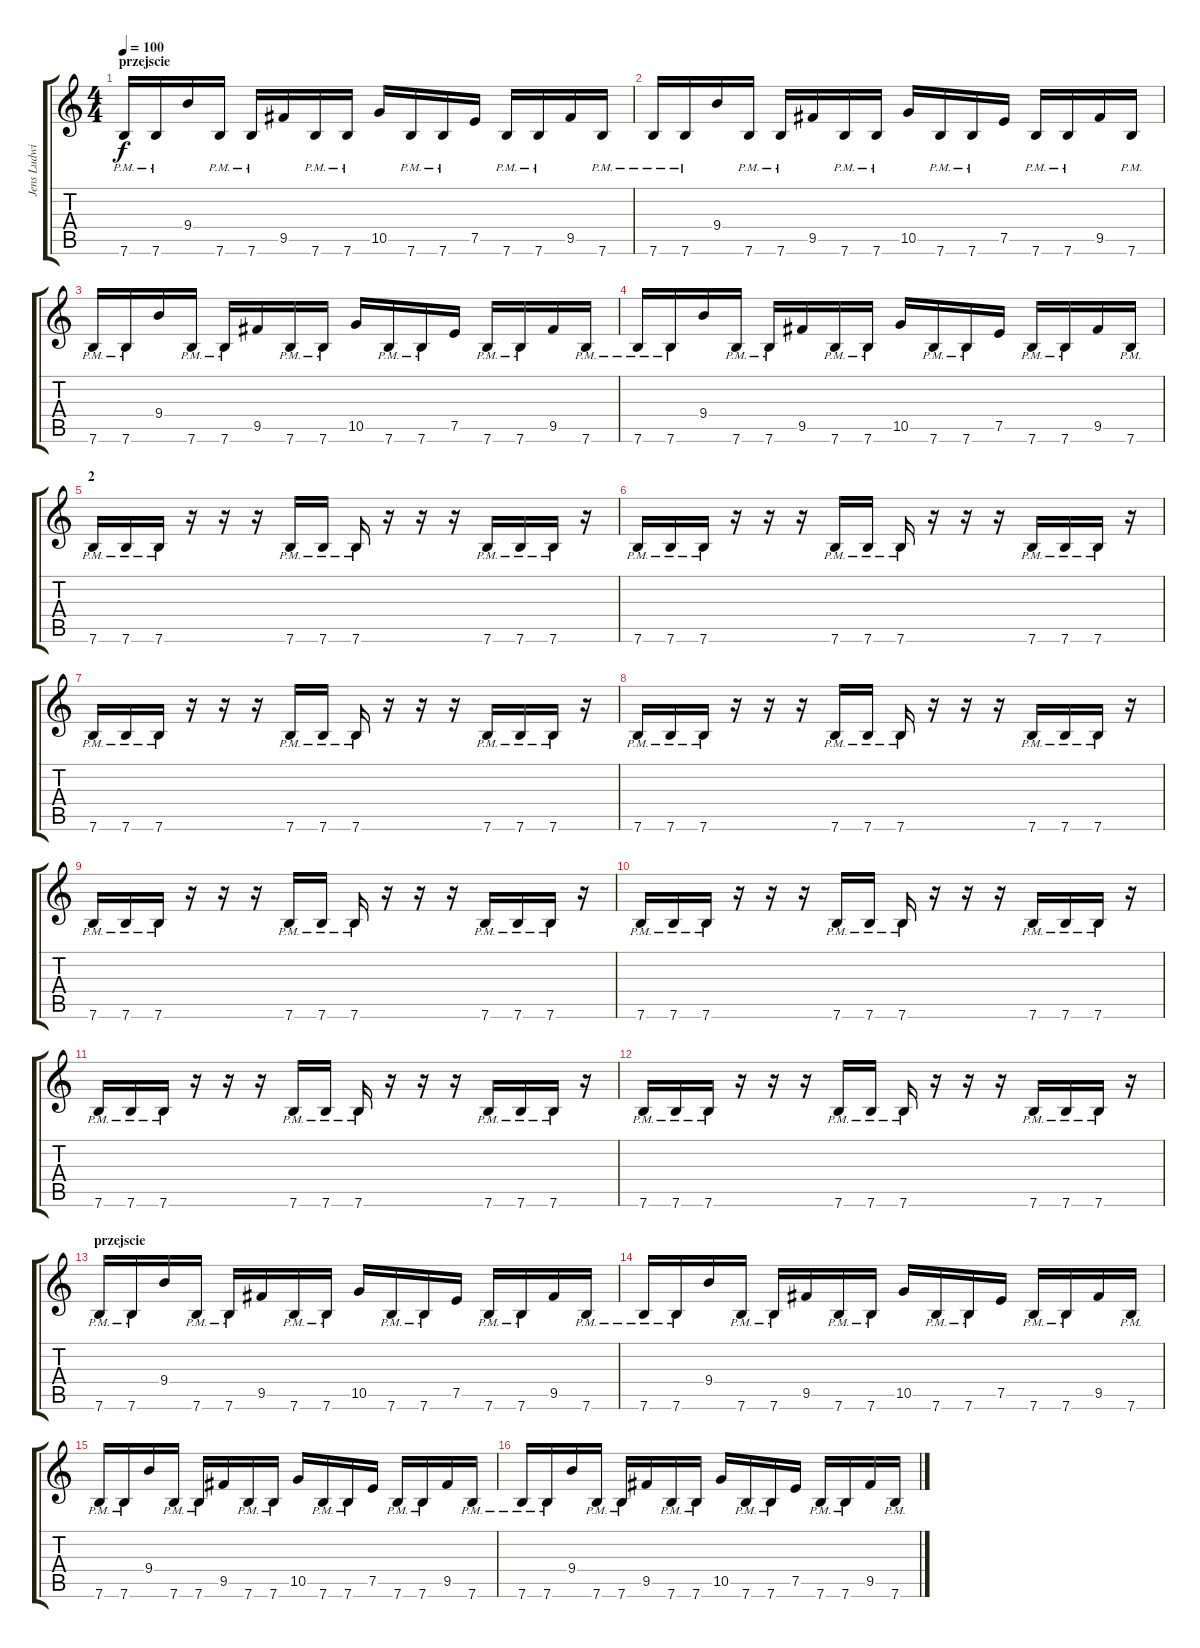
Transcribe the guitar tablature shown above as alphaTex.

\track ("Jens Ludwig" "Jens Ludwi") {instrument overdrivenguitar}
\staff {score tabs}
\tuning (E4 B3 G3 D3 A2 E2) {hide}
\ts (4 4)
\section ("" "przejscie")
\tempo 100
\clef g2
\ks c
7.6{pm}.16{dy f} 7.6{pm}.16 9.4.16 7.6{pm}.16 7.6{pm}.16 9.5.16 7.6{pm}.16 7.6{pm}.16 10.5.16 7.6{pm}.16 7.6{pm}.16 7.5.16 7.6{pm}.16 7.6{pm}.16 9.5.16 7.6{pm}.16 |
7.6{pm}.16 7.6{pm}.16 9.4.16 7.6{pm}.16 7.6{pm}.16 9.5.16 7.6{pm}.16 7.6{pm}.16 10.5.16 7.6{pm}.16 7.6{pm}.16 7.5.16 7.6{pm}.16 7.6{pm}.16 9.5.16 7.6{pm}.16 |
7.6{pm}.16 7.6{pm}.16 9.4.16 7.6{pm}.16 7.6{pm}.16 9.5.16 7.6{pm}.16 7.6{pm}.16 10.5.16 7.6{pm}.16 7.6{pm}.16 7.5.16 7.6{pm}.16 7.6{pm}.16 9.5.16 7.6{pm}.16 |
7.6{pm}.16 7.6{pm}.16 9.4.16 7.6{pm}.16 7.6{pm}.16 9.5.16 7.6{pm}.16 7.6{pm}.16 10.5.16 7.6{pm}.16 7.6{pm}.16 7.5.16 7.6{pm}.16 7.6{pm}.16 9.5.16 7.6{pm}.16 |
\section ("" "2")
7.6{pm}.16 7.6{pm}.16 7.6{pm}.16 r.16 r.16 r.16 7.6{pm}.16 7.6{pm}.16 7.6{pm}.16 r.16 r.16 r.16 7.6{pm}.16 7.6{pm}.16 7.6{pm}.16 r.16 |
7.6{pm}.16 7.6{pm}.16 7.6{pm}.16 r.16 r.16 r.16 7.6{pm}.16 7.6{pm}.16 7.6{pm}.16 r.16 r.16 r.16 7.6{pm}.16 7.6{pm}.16 7.6{pm}.16 r.16 |
7.6{pm}.16 7.6{pm}.16 7.6{pm}.16 r.16 r.16 r.16 7.6{pm}.16 7.6{pm}.16 7.6{pm}.16 r.16 r.16 r.16 7.6{pm}.16 7.6{pm}.16 7.6{pm}.16 r.16 |
7.6{pm}.16 7.6{pm}.16 7.6{pm}.16 r.16 r.16 r.16 7.6{pm}.16 7.6{pm}.16 7.6{pm}.16 r.16 r.16 r.16 7.6{pm}.16 7.6{pm}.16 7.6{pm}.16 r.16 |
7.6{pm}.16 7.6{pm}.16 7.6{pm}.16 r.16 r.16 r.16 7.6{pm}.16 7.6{pm}.16 7.6{pm}.16 r.16 r.16 r.16 7.6{pm}.16 7.6{pm}.16 7.6{pm}.16 r.16 |
7.6{pm}.16 7.6{pm}.16 7.6{pm}.16 r.16 r.16 r.16 7.6{pm}.16 7.6{pm}.16 7.6{pm}.16 r.16 r.16 r.16 7.6{pm}.16 7.6{pm}.16 7.6{pm}.16 r.16 |
7.6{pm}.16 7.6{pm}.16 7.6{pm}.16 r.16 r.16 r.16 7.6{pm}.16 7.6{pm}.16 7.6{pm}.16 r.16 r.16 r.16 7.6{pm}.16 7.6{pm}.16 7.6{pm}.16 r.16 |
7.6{pm}.16 7.6{pm}.16 7.6{pm}.16 r.16 r.16 r.16 7.6{pm}.16 7.6{pm}.16 7.6{pm}.16 r.16 r.16 r.16 7.6{pm}.16 7.6{pm}.16 7.6{pm}.16 r.16 |
\section ("" "przejscie")
7.6{pm}.16 7.6{pm}.16 9.4.16 7.6{pm}.16 7.6{pm}.16 9.5.16 7.6{pm}.16 7.6{pm}.16 10.5.16 7.6{pm}.16 7.6{pm}.16 7.5.16 7.6{pm}.16 7.6{pm}.16 9.5.16 7.6{pm}.16 |
7.6{pm}.16 7.6{pm}.16 9.4.16 7.6{pm}.16 7.6{pm}.16 9.5.16 7.6{pm}.16 7.6{pm}.16 10.5.16 7.6{pm}.16 7.6{pm}.16 7.5.16 7.6{pm}.16 7.6{pm}.16 9.5.16 7.6{pm}.16 |
7.6{pm}.16 7.6{pm}.16 9.4.16 7.6{pm}.16 7.6{pm}.16 9.5.16 7.6{pm}.16 7.6{pm}.16 10.5.16 7.6{pm}.16 7.6{pm}.16 7.5.16 7.6{pm}.16 7.6{pm}.16 9.5.16 7.6{pm}.16 |
7.6{pm}.16 7.6{pm}.16 9.4.16 7.6{pm}.16 7.6{pm}.16 9.5.16 7.6{pm}.16 7.6{pm}.16 10.5.16 7.6{pm}.16 7.6{pm}.16 7.5.16 7.6{pm}.16 7.6{pm}.16 9.5.16 7.6{pm}.16
